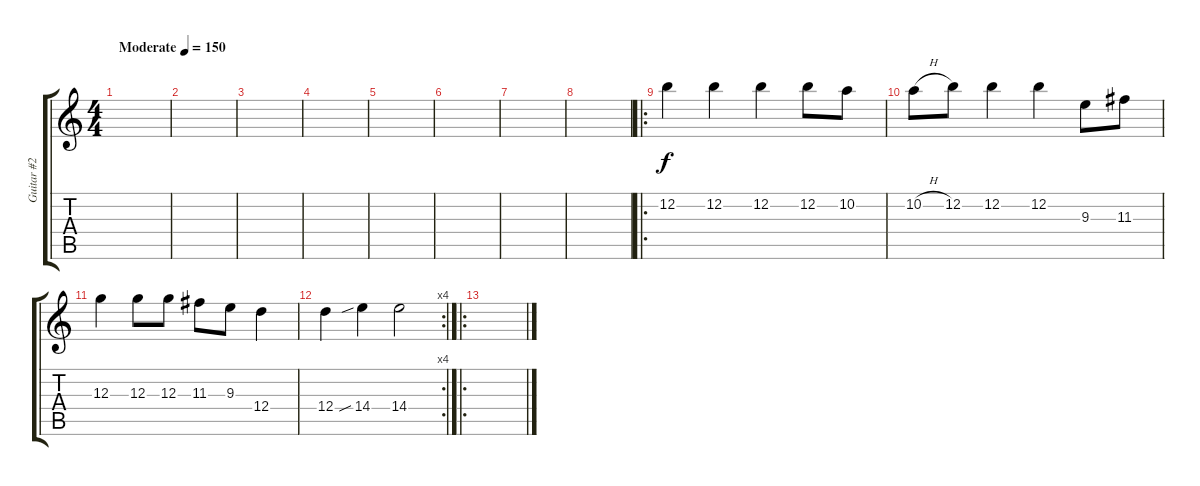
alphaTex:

\track ("Guitar #2" "Guitar #2") {instrument distortionguitar}
\staff {score tabs}
\tuning (E4 B3 G3 D3 A2 E2) {hide}
\ts (4 4)
\tempo (150 "Moderate")
\clef g2
\ks c
|
|
|
|
|
|
|
|
\ro
12.2.4{volume 5} 12.2.4 12.2.4 12.2.8 10.2.8 |
10.2{h}.8 12.2.8 12.2.4 12.2.4 9.3.8 11.3.8 |
12.3.4 12.3.8 12.3.8 11.3.8 9.3.8 12.4.4 |
\rc 4
12.4.4 14.4{sib}.4 14.4.2 |
\ro
